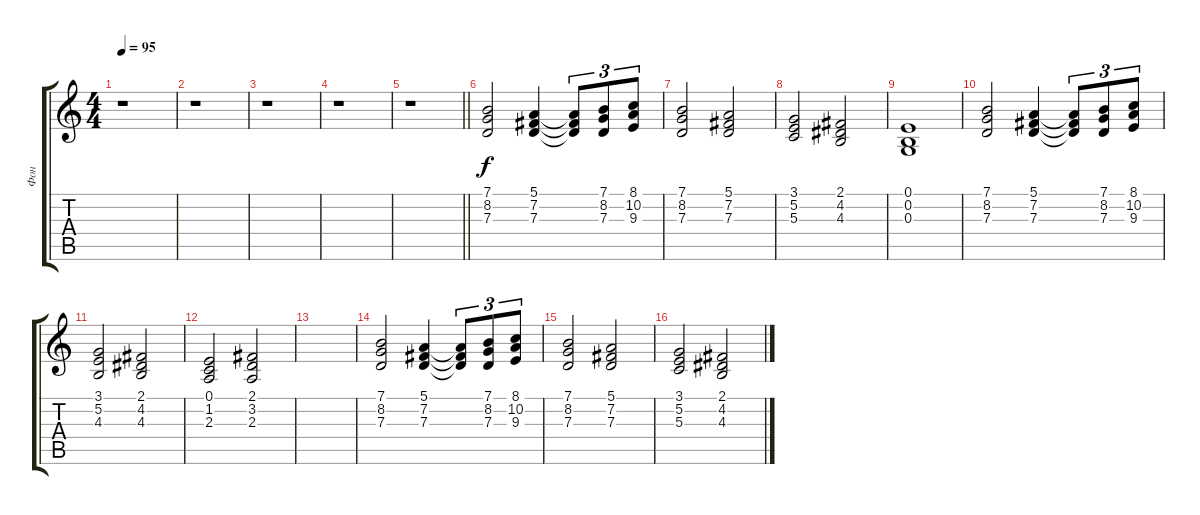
\track ("Фон" "Фон") {instrument choiraahs}
\staff {score tabs}
\tuning (E4 B3 G3 D3 A2 E2) {hide}
\ts (4 4)
\tempo 95
\clef g2
\ks c
r.1{dy f} |
r.1 |
r.1 |
r.1 |
\barLineRight lightlight
r.1 |
(7.1 8.2 7.3).2 (5.1 7.2 7.3).4 (5.1{t} 7.2{t} 7.3{t}).8{tu (3 2)} (7.1 8.2 7.3).8{tu (3 2)} (8.1 10.2 9.3).8{tu (3 2)} |
(7.1 8.2 7.3).2 (5.1 7.2 7.3).2 |
(3.1 5.2 5.3).2 (2.1 4.2 4.3).2 |
(0.1 0.2 0.3).1 |
(7.1 8.2 7.3).2 (5.1 7.2 7.3).4 (5.1{t} 7.2{t} 7.3{t}).8{tu (3 2)} (7.1 8.2 7.3).8{tu (3 2)} (8.1 10.2 9.3).8{tu (3 2)} |
(3.1 5.2 4.3).2 (2.1 4.2 4.3).2 |
(0.1 1.2 2.3).2 (2.1 3.2 2.3).2 |
|
(7.1 8.2 7.3).2 (5.1 7.2 7.3).4 (5.1{t} 7.2{t} 7.3{t}).8{tu (3 2)} (7.1 8.2 7.3).8{tu (3 2)} (8.1 10.2 9.3).8{tu (3 2)} |
(7.1 8.2 7.3).2 (5.1 7.2 7.3).2 |
(3.1 5.2 5.3).2 (2.1 4.2 4.3).2
